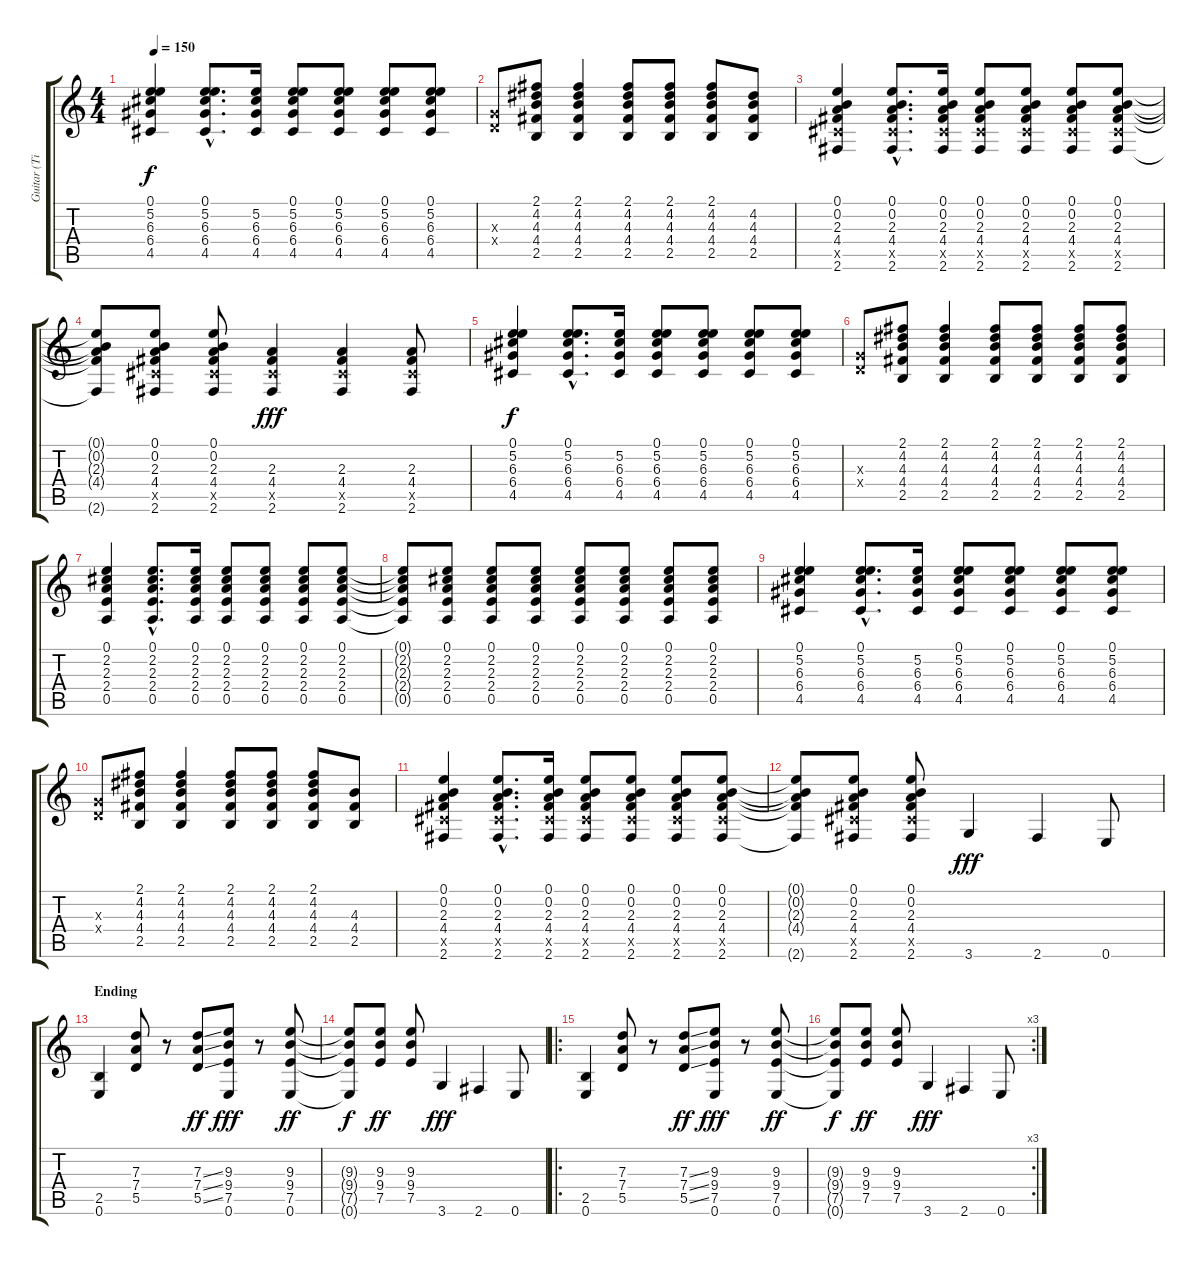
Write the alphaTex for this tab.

\track ("Guitar (Tim)" "Guitar (Ti") {instrument overdrivenguitar}
\staff {score tabs}
\tuning (E4 B3 G3 D3 A2 E2) {hide}
\ts (4 4)
\tempo 150
\clef g2
\ks c
(0.1 5.2 6.3 6.4 4.5).4{dy f} (0.1{hac} 5.2{hac} 6.3{hac} 6.4{hac} 4.5{hac}).8{d} (5.2 6.3 6.4 4.5).16 (0.1 5.2 6.3 6.4 4.5).8 (0.1 5.2 6.3 6.4 4.5).8 (0.1 5.2 6.3 6.4 4.5).8 (0.1 5.2 6.3 6.4 4.5).8 |
(0.3{x} 0.4{x}).8 (2.1 4.2 4.3 4.4 2.5).8 (2.1 4.2 4.3 4.4 2.5).4 (2.1 4.2 4.3 4.4 2.5).8 (2.1 4.2 4.3 4.4 2.5).8 (2.1 4.2 4.3 4.4 2.5).8 (4.2 4.3 4.4 2.5).8 |
(0.1 0.2 2.3 4.4 4.5{x} 2.6).4 (0.1{hac} 0.2{hac} 2.3{hac} 4.4{hac} 4.5{hac x} 2.6{hac}).8{d} (0.1 0.2 2.3 4.4 4.5{x} 2.6).16 (0.1 0.2 2.3 4.4 4.5{x} 2.6).8 (0.1 0.2 2.3 4.4 4.5{x} 2.6).8 (0.1 0.2 2.3 4.4 4.5{x} 2.6).8 (0.1 0.2 2.3 4.4 4.5{x} 2.6).8 |
(0.1{t} 0.2{t} 2.3{t} 4.4{t} 2.6{t}).8 (0.1 0.2 2.3 4.4 4.5{x} 2.6).8 (0.1 0.2 2.3 4.4 4.5{x} 2.6).8 (2.3 4.4 4.5{x} 2.6).4{dy fff} (2.3 4.4 4.5{x} 2.6).4 (2.3 4.4 4.5{x} 2.6).8 |
(0.1 5.2 6.3 6.4 4.5).4{dy f} (0.1{hac} 5.2{hac} 6.3{hac} 6.4{hac} 4.5{hac}).8{d} (5.2 6.3 6.4 4.5).16 (0.1 5.2 6.3 6.4 4.5).8 (0.1 5.2 6.3 6.4 4.5).8 (0.1 5.2 6.3 6.4 4.5).8 (0.1 5.2 6.3 6.4 4.5).8 |
(0.3{x} 0.4{x}).8 (2.1 4.2 4.3 4.4 2.5).8 (2.1 4.2 4.3 4.4 2.5).4 (2.1 4.2 4.3 4.4 2.5).8 (2.1 4.2 4.3 4.4 2.5).8 (2.1 4.2 4.3 4.4 2.5).8 (2.1 4.2 4.3 4.4 2.5).8 |
(0.1 2.2 2.3 2.4 0.5).4 (0.1{hac} 2.2{hac} 2.3{hac} 2.4{hac} 0.5{hac}).8{d} (0.1 2.2 2.3 2.4 0.5).16 (0.1 2.2 2.3 2.4 0.5).8 (0.1 2.2 2.3 2.4 0.5).8 (0.1 2.2 2.3 2.4 0.5).8 (0.1 2.2 2.3 2.4 0.5).8 |
(0.1{t} 2.2{t} 2.3{t} 2.4{t} 0.5{t}).8 (0.1 2.2 2.3 2.4 0.5).8 (0.1 2.2 2.3 2.4 0.5).8 (0.1 2.2 2.3 2.4 0.5).8 (0.1 2.2 2.3 2.4 0.5).8 (0.1 2.2 2.3 2.4 0.5).8 (0.1 2.2 2.3 2.4 0.5).8 (0.1 2.2 2.3 2.4 0.5).8 |
(0.1 5.2 6.3 6.4 4.5).4 (0.1{hac} 5.2{hac} 6.3{hac} 6.4{hac} 4.5{hac}).8{d} (5.2 6.3 6.4 4.5).16 (0.1 5.2 6.3 6.4 4.5).8 (0.1 5.2 6.3 6.4 4.5).8 (0.1 5.2 6.3 6.4 4.5).8 (0.1 5.2 6.3 6.4 4.5).8 |
(0.3{x} 0.4{x}).8 (2.1 4.2 4.3 4.4 2.5).8 (2.1 4.2 4.3 4.4 2.5).4 (2.1 4.2 4.3 4.4 2.5).8 (2.1 4.2 4.3 4.4 2.5).8 (2.1 4.2 4.3 4.4 2.5).8 (4.3 4.4 2.5).8 |
(0.1 0.2 2.3 4.4 4.5{x} 2.6).4 (0.1{hac} 0.2{hac} 2.3{hac} 4.4{hac} 4.5{hac x} 2.6{hac}).8{d} (0.1 0.2 2.3 4.4 4.5{x} 2.6).16 (0.1 0.2 2.3 4.4 4.5{x} 2.6).8 (0.1 0.2 2.3 4.4 4.5{x} 2.6).8 (0.1 0.2 2.3 4.4 4.5{x} 2.6).8 (0.1 0.2 2.3 4.4 4.5{x} 2.6).8 |
(0.1{t} 0.2{t} 2.3{t} 4.4{t} 2.6{t}).8 (0.1 0.2 2.3 4.4 4.5{x} 2.6).8 (0.1 0.2 2.3 4.4 4.5{x} 2.6).8 3.6.4{dy fff} 2.6.4 0.6.8 |
\section ("" "Ending")
(2.5 0.6).4 (7.3 7.4 5.5).8 r.8 (7.3{ss} 7.4{ss} 5.5{ss}).8{dy ff} (9.3 9.4 7.5 0.6).8{dy fff} r.8 (9.3 9.4 7.5 0.6).8{dy ff} |
(9.3{t} 9.4{t} 7.5{t} 0.6{t}).8{dy f} (9.3 9.4 7.5).8{dy ff} (9.3 9.4 7.5).8 3.6.4{dy fff} 2.6.4 0.6.8 |
\ro
(2.5 0.6).4 (7.3 7.4 5.5).8 r.8 (7.3{ss} 7.4{ss} 5.5{ss}).8{dy ff} (9.3 9.4 7.5 0.6).8{dy fff} r.8 (9.3 9.4 7.5 0.6).8{dy ff} |
\rc 3
(9.3{t} 9.4{t} 7.5{t} 0.6{t}).8{dy f} (9.3 9.4 7.5).8{dy ff} (9.3 9.4 7.5).8 3.6.4{dy fff} 2.6.4 0.6.8
